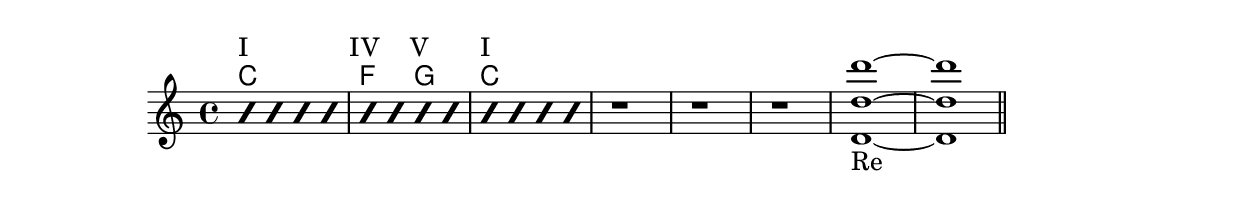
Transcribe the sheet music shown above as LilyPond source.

\version "2.18.2"
rs = {
  \once \override Rest.stencil = #ly:percent-repeat-item-interface::beat-slash
  \once \override Rest.thickness = #0.48
  \once \override Rest.slope = #1.7
  r4
}
% Function to print a specified number of slashes
comp = #(define-music-function (parser location count) (integer?)
  #{
    \override Rest.stencil = #ly:percent-repeat-item-interface::beat-slash
    \override Rest.thickness = #0.48
    \override Rest.slope = #1.7
    \repeat unfold $count { r4 }
    \revert Rest.stencil
  #}
)
\score {
  <<
    \new ChordNames = "chords" {
      \chordmode { c1 f2 g2 c1 }
    }
    \new Lyrics \lyrics \with { alignAboveContext = "chords" }  {
      I1 IV2 V I1
    }
    \new Staff = "staff" {
      \new Voice = "melody" {
        \relative c' { \key c \major \comp #12 r1 r1 r1 <d d' d'>~  <d d' d'> \bar "||"}
      }
    }
    \new Lyrics \lyrics {
       \repeat unfold 6 _ Re _
    }
  >>
}